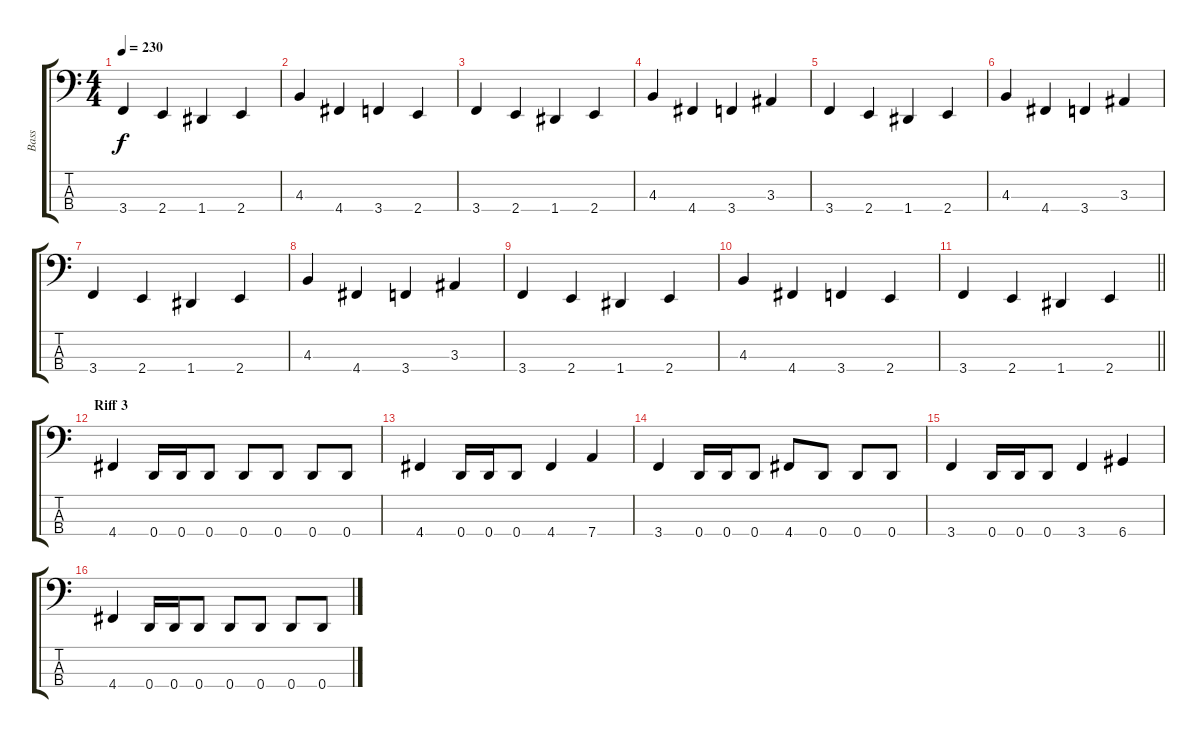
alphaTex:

\track ("Bass" "Bass") {instrument electricbassfinger}
\staff {score tabs}
\tuning (F2 C2 G1 D1) {hide}
\ts (4 4)
\tempo 230
\clef f4
\ks c
3.4.4{dy f} 2.4.4 1.4.4 2.4.4 |
4.3.4 4.4.4 3.4.4 2.4.4 |
3.4.4 2.4.4 1.4.4 2.4.4 |
4.3.4 4.4.4 3.4.4 3.3.4 |
3.4.4 2.4.4 1.4.4 2.4.4 |
4.3.4 4.4.4 3.4.4 3.3.4 |
3.4.4 2.4.4 1.4.4 2.4.4 |
4.3.4 4.4.4 3.4.4 3.3.4 |
3.4.4 2.4.4 1.4.4 2.4.4 |
4.3.4 4.4.4 3.4.4 2.4.4 |
\barLineRight lightlight
3.4.4 2.4.4 1.4.4 2.4.4 |
\section ("" "Riff 3")
4.4.4 0.4.16 0.4.16 0.4.8 0.4.8 0.4.8 0.4.8 0.4.8 |
4.4.4 0.4.16 0.4.16 0.4.8 4.4.4 7.4.4 |
3.4.4 0.4.16 0.4.16 0.4.8 4.4.8 0.4.8 0.4.8 0.4.8 |
3.4.4 0.4.16 0.4.16 0.4.8 3.4.4 6.4.4 |
4.4.4 0.4.16 0.4.16 0.4.8 0.4.8 0.4.8 0.4.8 0.4.8
